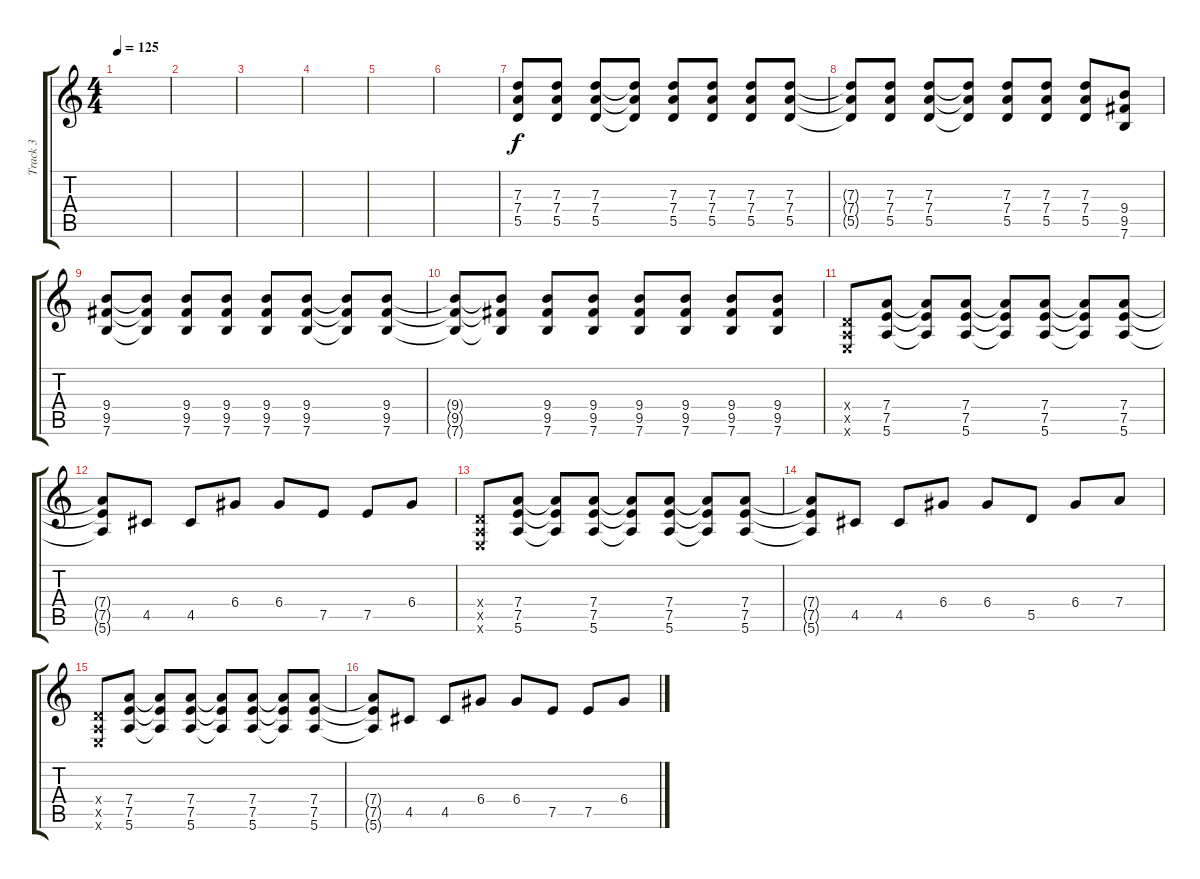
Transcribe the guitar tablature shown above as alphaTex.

\track ("Track 3" "Track 3") {instrument distortionguitar}
\staff {score tabs}
\tuning (E4 B3 G3 D3 A2 E2) {hide}
\ts (4 4)
\tempo 125
\clef g2
\ks c
|
|
|
|
|
|
(7.3 7.4 5.5).8 (7.3 7.4 5.5).8 (7.3 7.4 5.5).8 (7.3{t} 7.4{t} 5.5{t}).8 (7.3 7.4 5.5).8 (7.3 7.4 5.5).8 (7.3 7.4 5.5).8 (7.3 7.4 5.5).8 |
(7.3{t} 7.4{t} 5.5{t}).8 (7.3 7.4 5.5).8 (7.3 7.4 5.5).8 (7.3{t} 7.4{t} 5.5{t}).8 (7.3 7.4 5.5).8 (7.3 7.4 5.5).8 (7.3 7.4 5.5).8 (9.4 9.5 7.6).8 |
(9.4 9.5 7.6).8 (9.4{t} 9.5{t} 7.6{t}).8 (9.4 9.5 7.6).8 (9.4 9.5 7.6).8 (9.4 9.5 7.6).8 (9.4 9.5 7.6).8 (9.4{t} 9.5{t} 7.6{t}).8 (9.4 9.5 7.6).8 |
(9.4{t} 9.5{t} 7.6{t}).8 (9.4{t} 9.5{t} 7.6{t}).8 (9.4 9.5 7.6).8 (9.4 9.5 7.6).8 (9.4 9.5 7.6).8 (9.4 9.5 7.6).8 (9.4 9.5 7.6).8 (9.4 9.5 7.6).8 |
(0.4{x} 0.5{x} 0.6{x}).8 (7.4 7.5 5.6).8 (7.4{t} 7.5{t} 5.6{t}).8 (7.4 7.5 5.6).8 (7.4{t} 7.5{t} 5.6{t}).8 (7.4 7.5 5.6).8 (7.4{t} 7.5{t} 5.6{t}).8 (7.4 7.5 5.6).8 |
(7.4{t} 7.5{t} 5.6{t}).8 4.5.8 4.5.8 6.4.8 6.4.8 7.5.8 7.5.8 6.4.8 |
(0.4{x} 0.5{x} 0.6{x}).8 (7.4 7.5 5.6).8 (7.4{t} 7.5{t} 5.6{t}).8 (7.4 7.5 5.6).8 (7.4{t} 7.5{t} 5.6{t}).8 (7.4 7.5 5.6).8 (7.4{t} 7.5{t} 5.6{t}).8 (7.4 7.5 5.6).8 |
(7.4{t} 7.5{t} 5.6{t}).8 4.5.8 4.5.8 6.4.8 6.4.8 5.5.8 6.4.8 7.4.8 |
(0.4{x} 0.5{x} 0.6{x}).8 (7.4 7.5 5.6).8 (7.4{t} 7.5{t} 5.6{t}).8 (7.4 7.5 5.6).8 (7.4{t} 7.5{t} 5.6{t}).8 (7.4 7.5 5.6).8 (7.4{t} 7.5{t} 5.6{t}).8 (7.4 7.5 5.6).8 |
(7.4{t} 7.5{t} 5.6{t}).8 4.5.8 4.5.8 6.4.8 6.4.8 7.5.8 7.5.8 6.4.8
